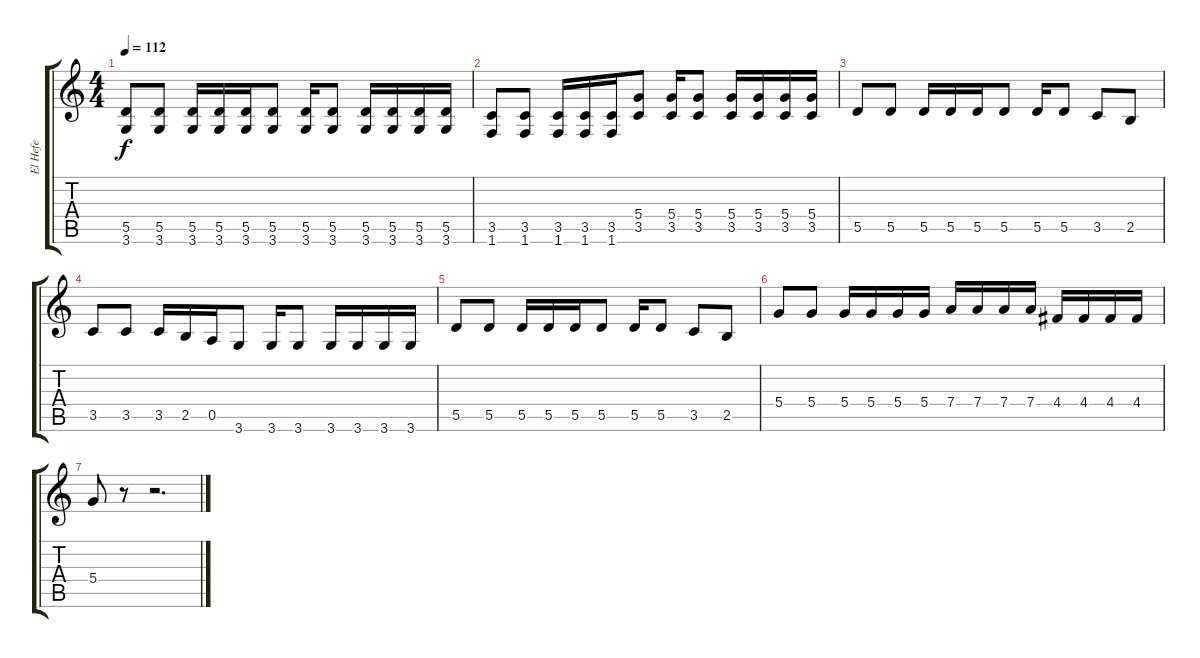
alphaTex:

\track ("El Hefe" "El Hefe") {instrument distortionguitar}
\staff {score tabs}
\tuning (E4 B3 G3 D3 A2 E2) {hide}
\ts (4 4)
\tempo 112
\clef g2
\ks c
(5.5 3.6).8{dy f} (5.5 3.6).8 (5.5 3.6).16 (5.5 3.6).16 (5.5 3.6).16 (5.5 3.6).8 (5.5 3.6).16 (5.5 3.6).8 (5.5 3.6).16 (5.5 3.6).16 (5.5 3.6).16 (5.5 3.6).16 |
(3.5 1.6).8 (3.5 1.6).8 (3.5 1.6).16 (3.5 1.6).16 (3.5 1.6).16 (5.4 3.5).8 (5.4 3.5).16 (5.4 3.5).8 (5.4 3.5).16 (5.4 3.5).16 (5.4 3.5).16 (5.4 3.5).16 |
5.5.8 5.5.8 5.5.16 5.5.16 5.5.16 5.5.8 5.5.16 5.5.8 3.5.8 2.5.8 |
3.5.8 3.5.8 3.5.16 2.5.16 0.5.16 3.6.8 3.6.16 3.6.8 3.6.16 3.6.16 3.6.16 3.6.16 |
5.5.8 5.5.8 5.5.16 5.5.16 5.5.16 5.5.8 5.5.16 5.5.8 3.5.8 2.5.8 |
5.4.8 5.4.8 5.4.16 5.4.16 5.4.16 5.4.16 7.4.16 7.4.16 7.4.16 7.4.16 4.4.16 4.4.16 4.4.16 4.4.16 |
5.4.8 r.8 r.2{d}
